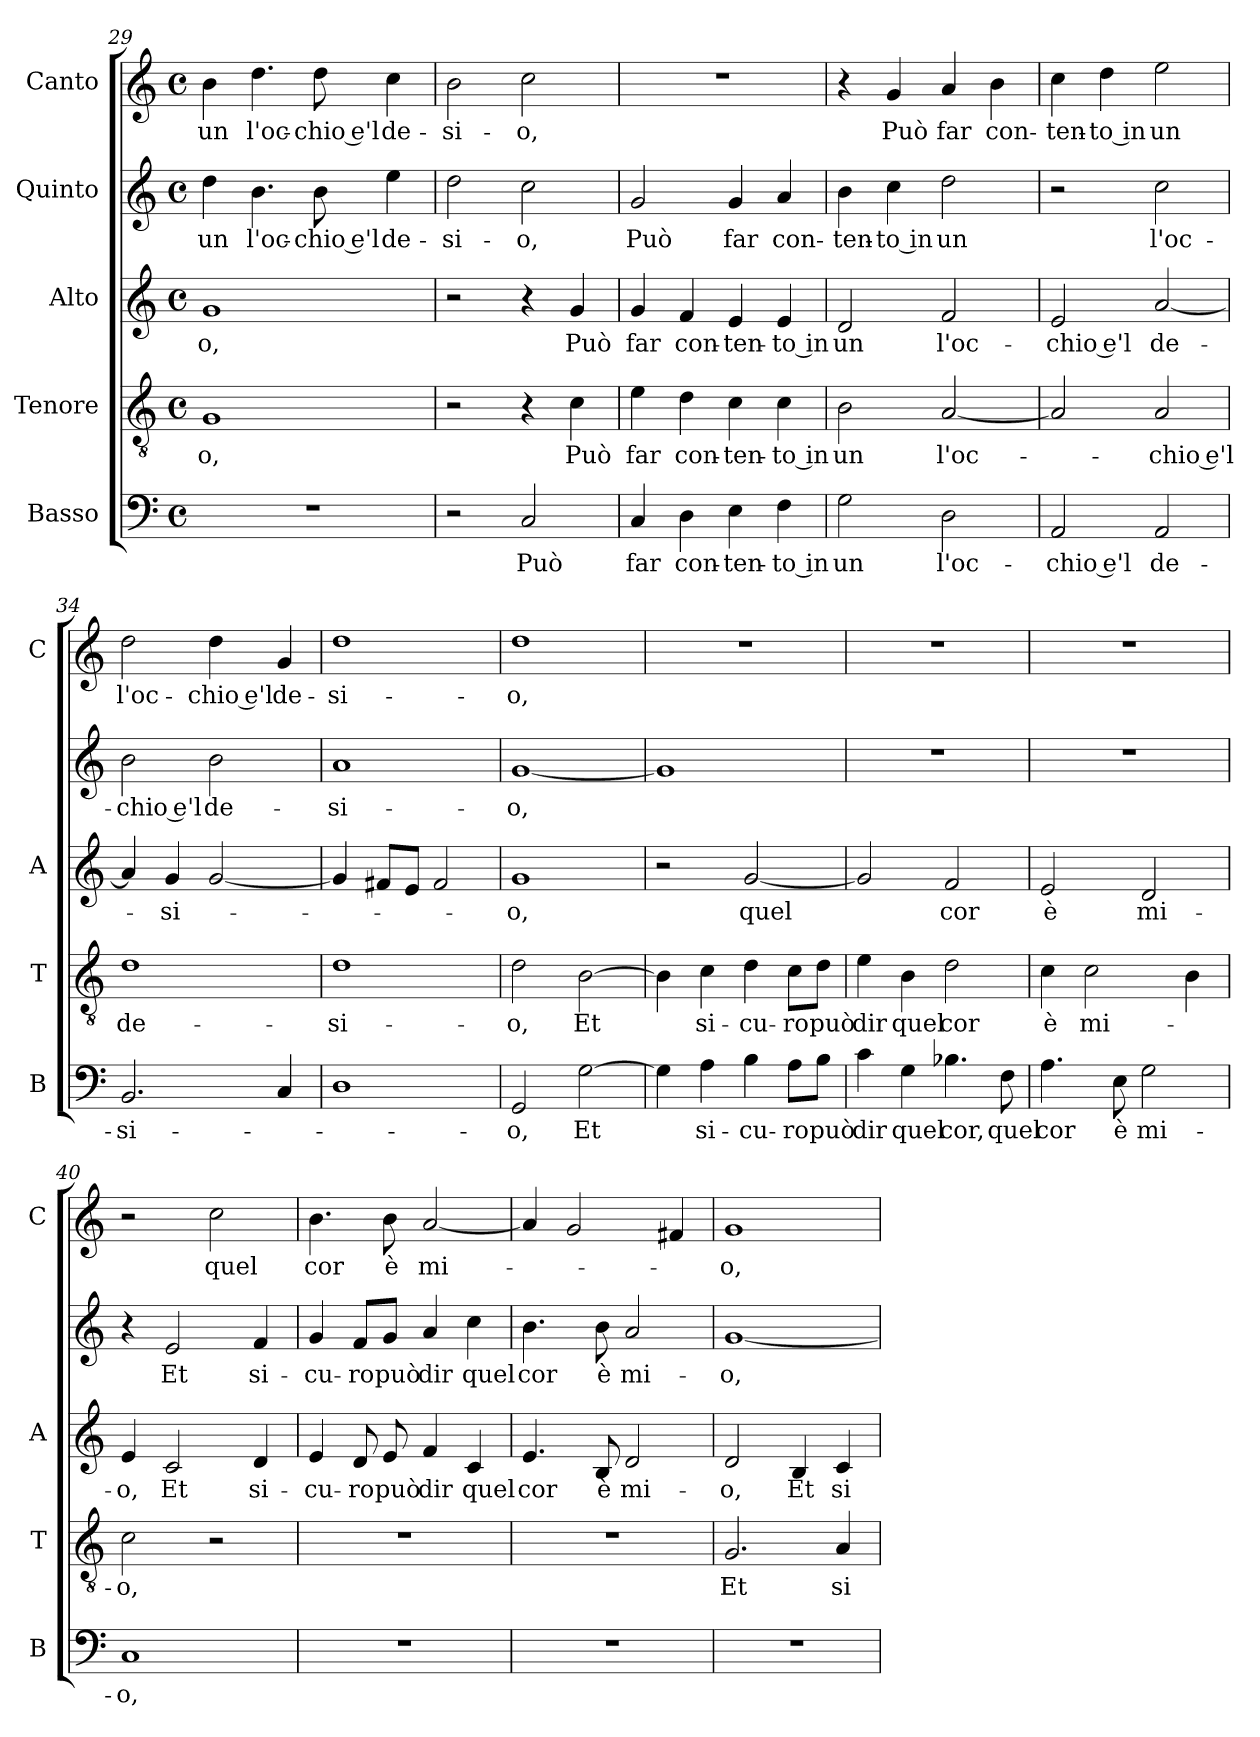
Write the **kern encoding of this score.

**kern	**text	**kern	**text	**kern	**text	**kern	**text	**kern	**text
*part5	*part5	*part4	*part4	*part3	*part3	*part2	*part2	*part1	*part1
*staff5	*staff5	*staff4	*staff4	*staff3	*staff3	*staff2	*staff2	*staff1	*staff1
*I"Basso	*	*I"Tenore	*	*I"Alto	*	*I"Quinto	*	*I"Canto	*
*I'B	*	*I'T	*	*I'A	*	*	*	*I'C	*
*clefF4	*	*clefGv2	*	*clefG2	*	*clefG2	*	*clefG2	*
*k[]	*	*k[]	*	*k[]	*	*k[]	*	*k[]	*
*C:	*	*C:	*	*C:	*	*C:	*	*C:	*
*M4/4	*	*M4/4	*	*M4/4	*	*M4/4	*	*M4/4	*
*met(c)	*	*met(c)	*	*met(c)	*	*met(c)	*	*met(c)	*
=29	=29	=29	=29	=29	=29	=29	=29	=29	=29
!	!	!	!LO:LY:b	!	!LO:LY:b	!	!LO:LY:b	!	!LO:LY:b
1r	.	1G	-o,	1g	-o,	4dd\	un	4b\	un
!	!	!	!	!	!	!	!LO:LY:b	!	!LO:LY:b
.	.	.	.	.	.	4.b\	l'oc-	4.dd\	l'oc-
!	!	!	!	!	!	!	!LO:LY:b	!	!LO:LY:b
.	.	.	.	.	.	8b\	-chio e'l	8dd\	-chio e'l
!	!	!	!	!	!	!	!LO:LY:b	!	!LO:LY:b
.	.	.	.	.	.	4ee\	de-	4cc\	de-
=30	=30	=30	=30	=30	=30	=30	=30	=30	=30
!	!	!	!	!	!	!	!LO:LY:b	!	!LO:LY:b
2r	.	2r	.	2r	.	2dd\	-si-	2b\	-si-
!	!LO:LY:b	!	!	!	!	!	!LO:LY:b	!	!LO:LY:b
2C/	Può	4r	.	4r	.	2cc\	-o,	2cc\	-o,
!	!	!	!LO:LY:b	!	!LO:LY:b	!	!	!	!
.	.	4c\	Può	4g/	Può	.	.	.	.
=31	=31	=31	=31	=31	=31	=31	=31	=31	=31
!	!LO:LY:b	!	!LO:LY:b	!	!LO:LY:b	!	!LO:LY:b	!	!
4C/	far	4e\	far	4g/	far	2g/	Può	1r	.
!	!LO:LY:b	!	!LO:LY:b	!	!LO:LY:b	!	!	!	!
4D\	con-	4d\	con-	4f/	con-	.	.	.	.
!	!LO:LY:b	!	!LO:LY:b	!	!LO:LY:b	!	!LO:LY:b	!	!
4E\	-ten-	4c\	-ten-	4e/	-ten-	4g/	far	.	.
!	!LO:LY:b	!	!LO:LY:b	!	!LO:LY:b	!	!LO:LY:b	!	!
4F\	-to in	4c\	-to in	4e/	-to in	4a/	con-	.	.
=32	=32	=32	=32	=32	=32	=32	=32	=32	=32
!	!LO:LY:b	!	!LO:LY:b	!	!LO:LY:b	!	!LO:LY:b	!	!
2G\	un	2B\	un	2d/	un	4b\	-ten-	4r	.
!	!	!	!	!	!	!	!LO:LY:b	!	!LO:LY:b
.	.	.	.	.	.	4cc\	-to in	4g/	Può
!	!LO:LY:b	!	!LO:LY:b	!	!LO:LY:b	!	!LO:LY:b	!	!LO:LY:b
2D\	l'oc-	[2A/	l'oc-	2f/	l'oc-	2dd\	un	4a/	far
!	!	!	!	!	!	!	!	!	!LO:LY:b
.	.	.	.	.	.	.	.	4b\	con-
!!LO:LB:g=z
=33	=33	=33	=33	=33	=33	=33	=33	=33	=33
!	!LO:LY:b	!	!	!	!LO:LY:b	!	!	!	!LO:LY:b
2AA/	-chio e'l	2A/]	.	2e/	-chio e'l	2r	.	4cc\	-ten-
!	!	!	!	!	!	!	!	!	!LO:LY:b
.	.	.	.	.	.	.	.	4dd\	-to in
!	!LO:LY:b	!	!LO:LY:b	!	!LO:LY:b	!	!LO:LY:b	!	!LO:LY:b
2AA/	de-	2A/	-chio e'l	[2a/	de-	2cc\	l'oc-	2ee\	un
=34	=34	=34	=34	=34	=34	=34	=34	=34	=34
!	!LO:LY:b	!	!LO:LY:b	!	!	!	!LO:LY:b	!	!LO:LY:b
2.BB/	-si-	1d	de-	4a/]	.	2b\	-chio e'l	2dd\	l'oc-
!	!	!	!	!	!LO:LY:b	!	!	!	!
.	.	.	.	4g/	-si-	.	.	.	.
!	!	!	!	!	!	!	!LO:LY:b	!	!LO:LY:b
.	.	.	.	[2g/	.	2b\	de-	4dd\	-chio e'l
!	!	!	!	!	!	!	!	!	!LO:LY:b
4C/	.	.	.	.	.	.	.	4g/	de-
=35	=35	=35	=35	=35	=35	=35	=35	=35	=35
!	!	!	!LO:LY:b	!	!	!	!LO:LY:b	!	!LO:LY:b
1D	.	1d	-si-	4g/]	.	1a	-si-	1dd	-si-
.	.	.	.	8f#X/L	.	.	.	.	.
.	.	.	.	8e/J	.	.	.	.	.
.	.	.	.	2f#/	.	.	.	.	.
=36	=36	=36	=36	=36	=36	=36	=36	=36	=36
!	!LO:LY:b	!	!LO:LY:b	!	!LO:LY:b	!	!LO:LY:b	!	!LO:LY:b
2GG/	-o,	2d\	-o,	1g	-o,	[1g	-o,	1dd	-o,
!	!LO:LY:b	!	!LO:LY:b	!	!	!	!	!	!
[2G\	Et	[2B\	Et	.	.	.	.	.	.
=37	=37	=37	=37	=37	=37	=37	=37	=37	=37
4G\]	.	4B\]	.	2r	.	1g]	.	1r	.
!	!LO:LY:b	!	!LO:LY:b	!	!	!	!	!	!
4A\	si-	4c\	si-	.	.	.	.	.	.
!	!LO:LY:b	!	!LO:LY:b	!	!LO:LY:b	!	!	!	!
4B\	-cu-	4d\	-cu-	[2g/	quel	.	.	.	.
!	!LO:LY:b	!	!LO:LY:b	!	!	!	!	!	!
8A\L	-ro	8c\L	-ro	.	.	.	.	.	.
!	!LO:LY:b	!	!LO:LY:b	!	!	!	!	!	!
8B\J	può	8d\J	può	.	.	.	.	.	.
=38	=38	=38	=38	=38	=38	=38	=38	=38	=38
!	!LO:LY:b	!	!LO:LY:b	!	!	!	!	!	!
4c\	dir	4e\	dir	2g/]	.	1r	.	1r	.
!	!LO:LY:b	!	!LO:LY:b	!	!	!	!	!	!
4G\	quel	4B\	quel	.	.	.	.	.	.
!	!LO:LY:b	!	!LO:LY:b	!	!LO:LY:b	!	!	!	!
4.B-X\	cor,	2d\	cor	2f/	cor	.	.	.	.
!	!LO:LY:b	!	!	!	!	!	!	!	!
8F\	quel	.	.	.	.	.	.	.	.
!!LO:PB:g=z
=39	=39	=39	=39	=39	=39	=39	=39	=39	=39
!	!LO:LY:b	!	!LO:LY:b	!	!LO:LY:b	!	!	!	!
4.A\	cor	4c\	è	2e/	è	1r	.	1r	.
!	!	!	!LO:LY:b	!	!	!	!	!	!
.	.	2c\	mi-	.	.	.	.	.	.
!	!LO:LY:b	!	!	!	!	!	!	!	!
8E\	è	.	.	.	.	.	.	.	.
!	!LO:LY:b	!	!	!	!LO:LY:b	!	!	!	!
2G\	mi-	.	.	2d/	mi-	.	.	.	.
.	.	4B\	.	.	.	.	.	.	.
=40	=40	=40	=40	=40	=40	=40	=40	=40	=40
!	!LO:LY:b	!	!LO:LY:b	!	!LO:LY:b	!	!	!	!
1C	-o,	2c\	-o,	4e/	-o,	4r	.	2r	.
!	!	!	!	!	!LO:LY:b	!	!LO:LY:b	!	!
.	.	.	.	2c/	Et	2e/	Et	.	.
!	!	!	!	!	!	!	!	!	!LO:LY:b
.	.	2r	.	.	.	.	.	2cc\	quel
!	!	!	!	!	!LO:LY:b	!	!LO:LY:b	!	!
.	.	.	.	4d/	si-	4f/	si-	.	.
=41	=41	=41	=41	=41	=41	=41	=41	=41	=41
!	!	!	!	!	!LO:LY:b	!	!LO:LY:b	!	!LO:LY:b
1r	.	1r	.	4e/	-cu-	4g/	-cu-	4.b\	cor
!	!	!	!	!	!LO:LY:b	!	!LO:LY:b	!	!
.	.	.	.	8d/	-ro	8f/L	-ro	.	.
!	!	!	!	!	!LO:LY:b	!	!LO:LY:b	!	!LO:LY:b
.	.	.	.	8e/	può	8g/J	può	8b\	è
!	!	!	!	!	!LO:LY:b	!	!LO:LY:b	!	!LO:LY:b
.	.	.	.	4f/	dir	4a/	dir	[2a/	mi-
!	!	!	!	!	!LO:LY:b	!	!LO:LY:b	!	!
.	.	.	.	4c/	quel	4cc\	quel	.	.
=42	=42	=42	=42	=42	=42	=42	=42	=42	=42
!	!	!	!	!	!LO:LY:b	!	!LO:LY:b	!	!
1r	.	1r	.	4.e/	cor	4.b\	cor	4a/]	.
.	.	.	.	.	.	.	.	2g/	.
!	!	!	!	!	!LO:LY:b	!	!LO:LY:b	!	!
.	.	.	.	8B/	è	8b\	è	.	.
!	!	!	!	!	!LO:LY:b	!	!LO:LY:b	!	!
.	.	.	.	2d/	mi-	2a/	mi-	.	.
.	.	.	.	.	.	.	.	4f#X/	.
=43	=43	=43	=43	=43	=43	=43	=43	=43	=43
!	!	!	!LO:LY:b	!	!LO:LY:b	!	!LO:LY:b	!	!LO:LY:b
1r	.	2.G/	Et	2d/	-o,	[1g	-o,	1g	-o,
!	!	!	!	!	!LO:LY:b	!	!	!	!
.	.	.	.	4B/	Et	.	.	.	.
!	!	!	!LO:LY:b	!	!LO:LY:b	!	!	!	!
.	.	4A/	si-	4c/	si-	.	.	.	.
=	=	=	=	=	=	=	=	=	=
*-	*-	*-	*-	*-	*-	*-	*-	*-	*-
